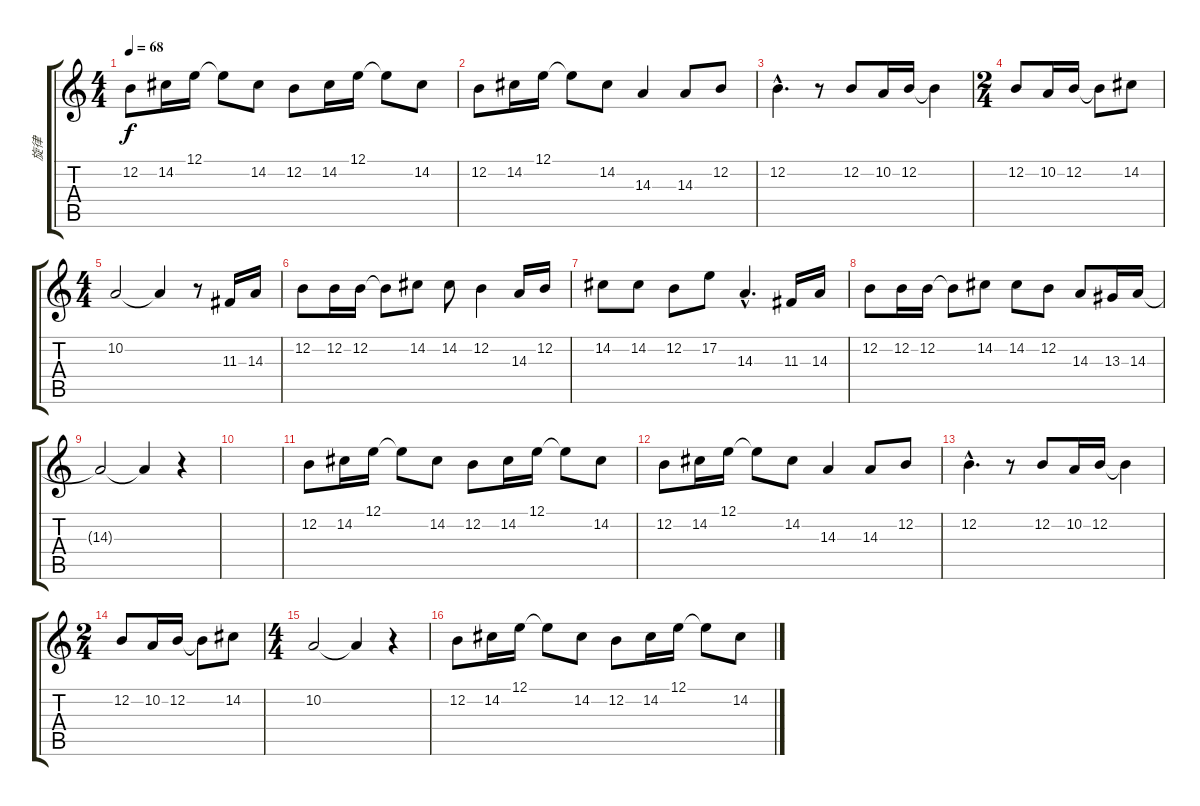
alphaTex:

\track ("旋律" "旋律") {instrument reedorgan}
\staff {score tabs}
\tuning (E4 B3 G3 D3 A2 E2) {hide}
\ts (4 4)
\tempo 68
\clef g2
\ks c
12.2.8{dy f} 14.2.16 12.1.16 12.1{t}.8 14.2.8 12.2.8 14.2.16 12.1.16 12.1{t}.8 14.2.8 |
12.2.8 14.2.16 12.1.16 12.1{t}.8 14.2.8 14.3.4 14.3.8 12.2.8 |
12.2{hac}.4{d} r.8 12.2.8 10.2.16 12.2.16 12.2{t}.4 |
\ts (2 4)
12.2.8 10.2.16 12.2.16 12.2{t}.8 14.2.8 |
\ts (4 4)
10.2.2 10.2{t}.4 r.8 11.3.16 14.3.16 |
12.2.8 12.2.16 12.2.16 12.2{t}.8 14.2.8 14.2.8 12.2.4 14.3.16 12.2.16 |
14.2.8 14.2.8 12.2.8 17.2.8 14.3{hac}.4{d} 11.3.16 14.3.16 |
12.2.8 12.2.16 12.2.16 12.2{t}.8 14.2.8 14.2.8 12.2.8 14.3.8 13.3.16 14.3.16 |
14.3{t}.2 14.3{t}.4 r.4 |
|
12.2.8 14.2.16 12.1.16 12.1{t}.8 14.2.8 12.2.8 14.2.16 12.1.16 12.1{t}.8 14.2.8 |
12.2.8 14.2.16 12.1.16 12.1{t}.8 14.2.8 14.3.4 14.3.8 12.2.8 |
12.2{hac}.4{d} r.8 12.2.8 10.2.16 12.2.16 12.2{t}.4 |
\ts (2 4)
12.2.8 10.2.16 12.2.16 12.2{t}.8 14.2.8 |
\ts (4 4)
10.2.2 10.2{t}.4 r.4 |
12.2.8 14.2.16 12.1.16 12.1{t}.8 14.2.8 12.2.8 14.2.16 12.1.16 12.1{t}.8 14.2.8
